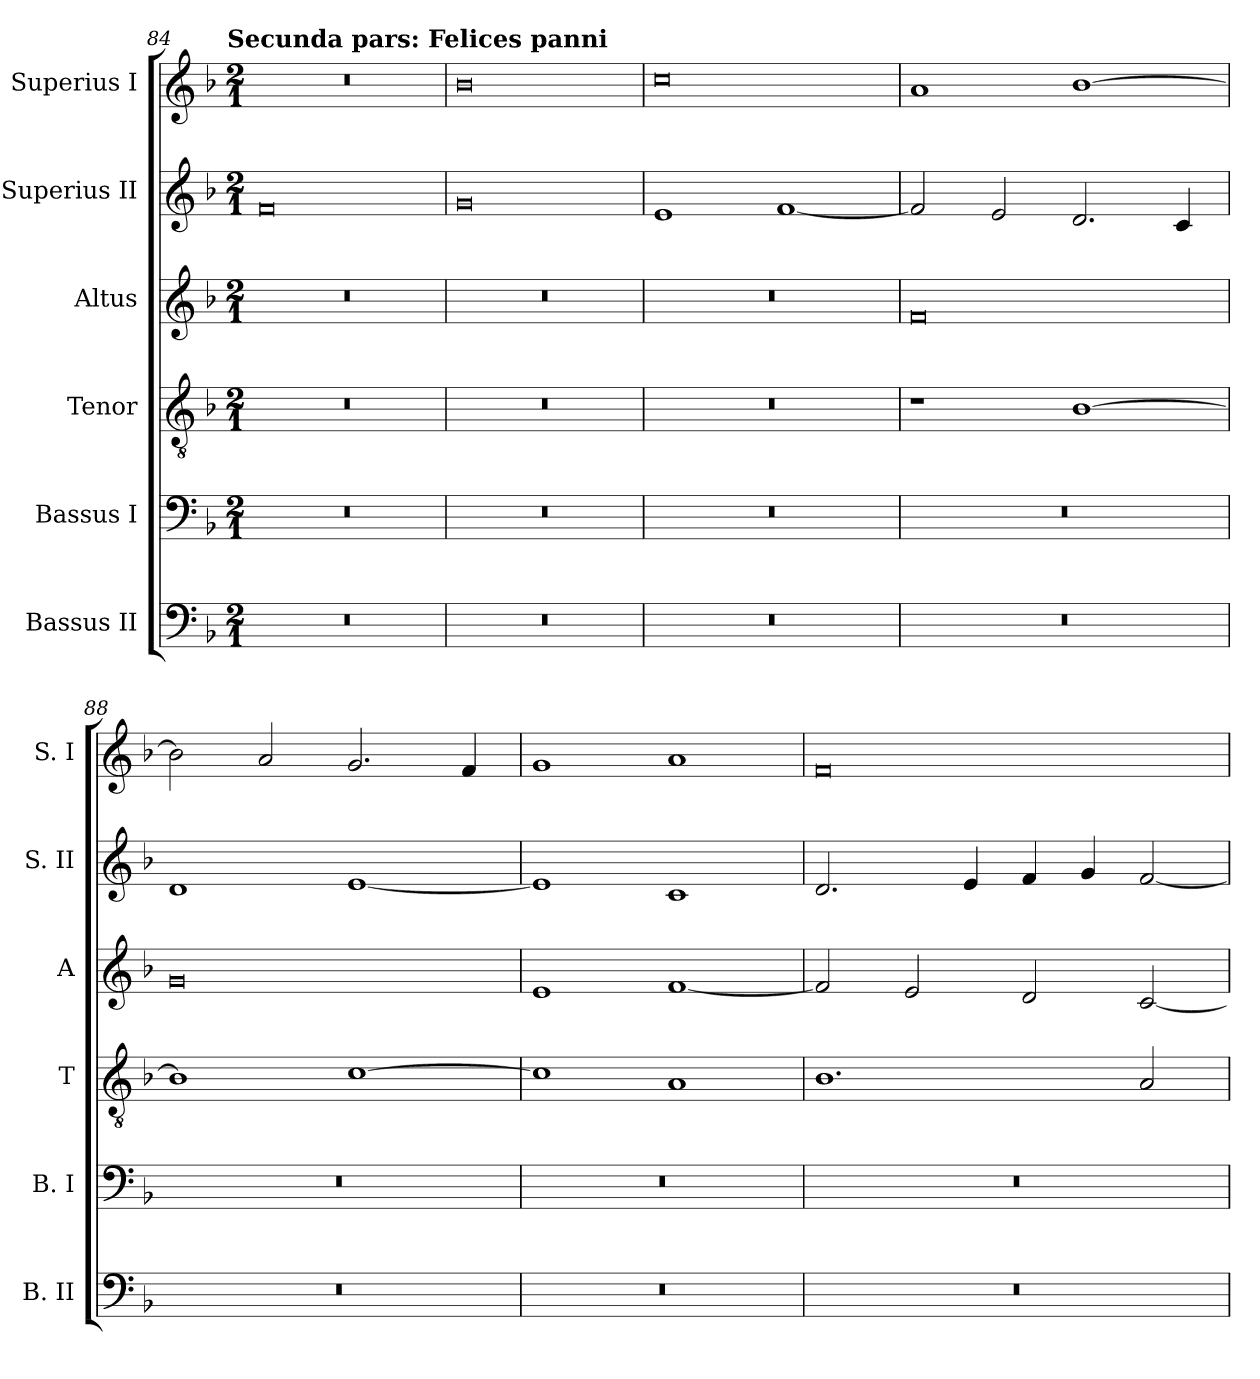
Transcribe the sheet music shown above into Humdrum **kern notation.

**kern	**kern	**kern	**kern	**kern	**kern
*part6	*part5	*part4	*part3	*part2	*part1
*staff6	*staff5	*staff4	*staff3	*staff2	*staff1
*I"Bassus II	*I"Bassus I	*I"Tenor	*I"Altus	*I"Superius II	*I"Superius I
*I'B. II	*I'B. I	*I'T	*I'A	*I'S. II	*I'S. I
*clefF4	*clefF4	*clefGv2	*clefG2	*clefG2	*clefG2
*k[b-]	*k[b-]	*k[b-]	*k[b-]	*k[b-]	*k[b-]
*F:	*F:	*F:	*F:	*F:	*F:
!!LO:TX:omd:t=Secunda pars&colon; Felices panni
*M2/1	*M2/1	*M2/1	*M2/1	*M2/1	*M2/1
=84	=84	=84	=84	=84	=84
0r	0r	0r	0r	0f	0r
=85	=85	=85	=85	=85	=85
0r	0r	0r	0r	0g	0b-
=86	=86	=86	=86	=86	=86
0r	0r	0r	0r	1e	0cc
.	.	.	.	[1f	.
=87	=87	=87	=87	=87	=87
0r	0r	1r	0f	2f]	1a
.	.	.	.	2e	.
.	.	[1B-	.	2.d	[1b-
.	.	.	.	4c	.
=88	=88	=88	=88	=88	=88
0r	0r	1B-]	0g	1d	2b-]
.	.	.	.	.	2a
.	.	[1c	.	[1e	2.g
.	.	.	.	.	4f
=89	=89	=89	=89	=89	=89
0r	0r	1c]	1e	1e]	1g
.	.	1A	[1f	1c	1a
=90	=90	=90	=90	=90	=90
0r	0r	1.B-	2f]	2.d	0f
.	.	.	2e	.	.
.	.	.	.	4e	.
.	.	.	2d	4f	.
.	.	.	.	4g	.
.	.	2A	[2c	[2f	.
=	=	=	=	=	=
*-	*-	*-	*-	*-	*-
